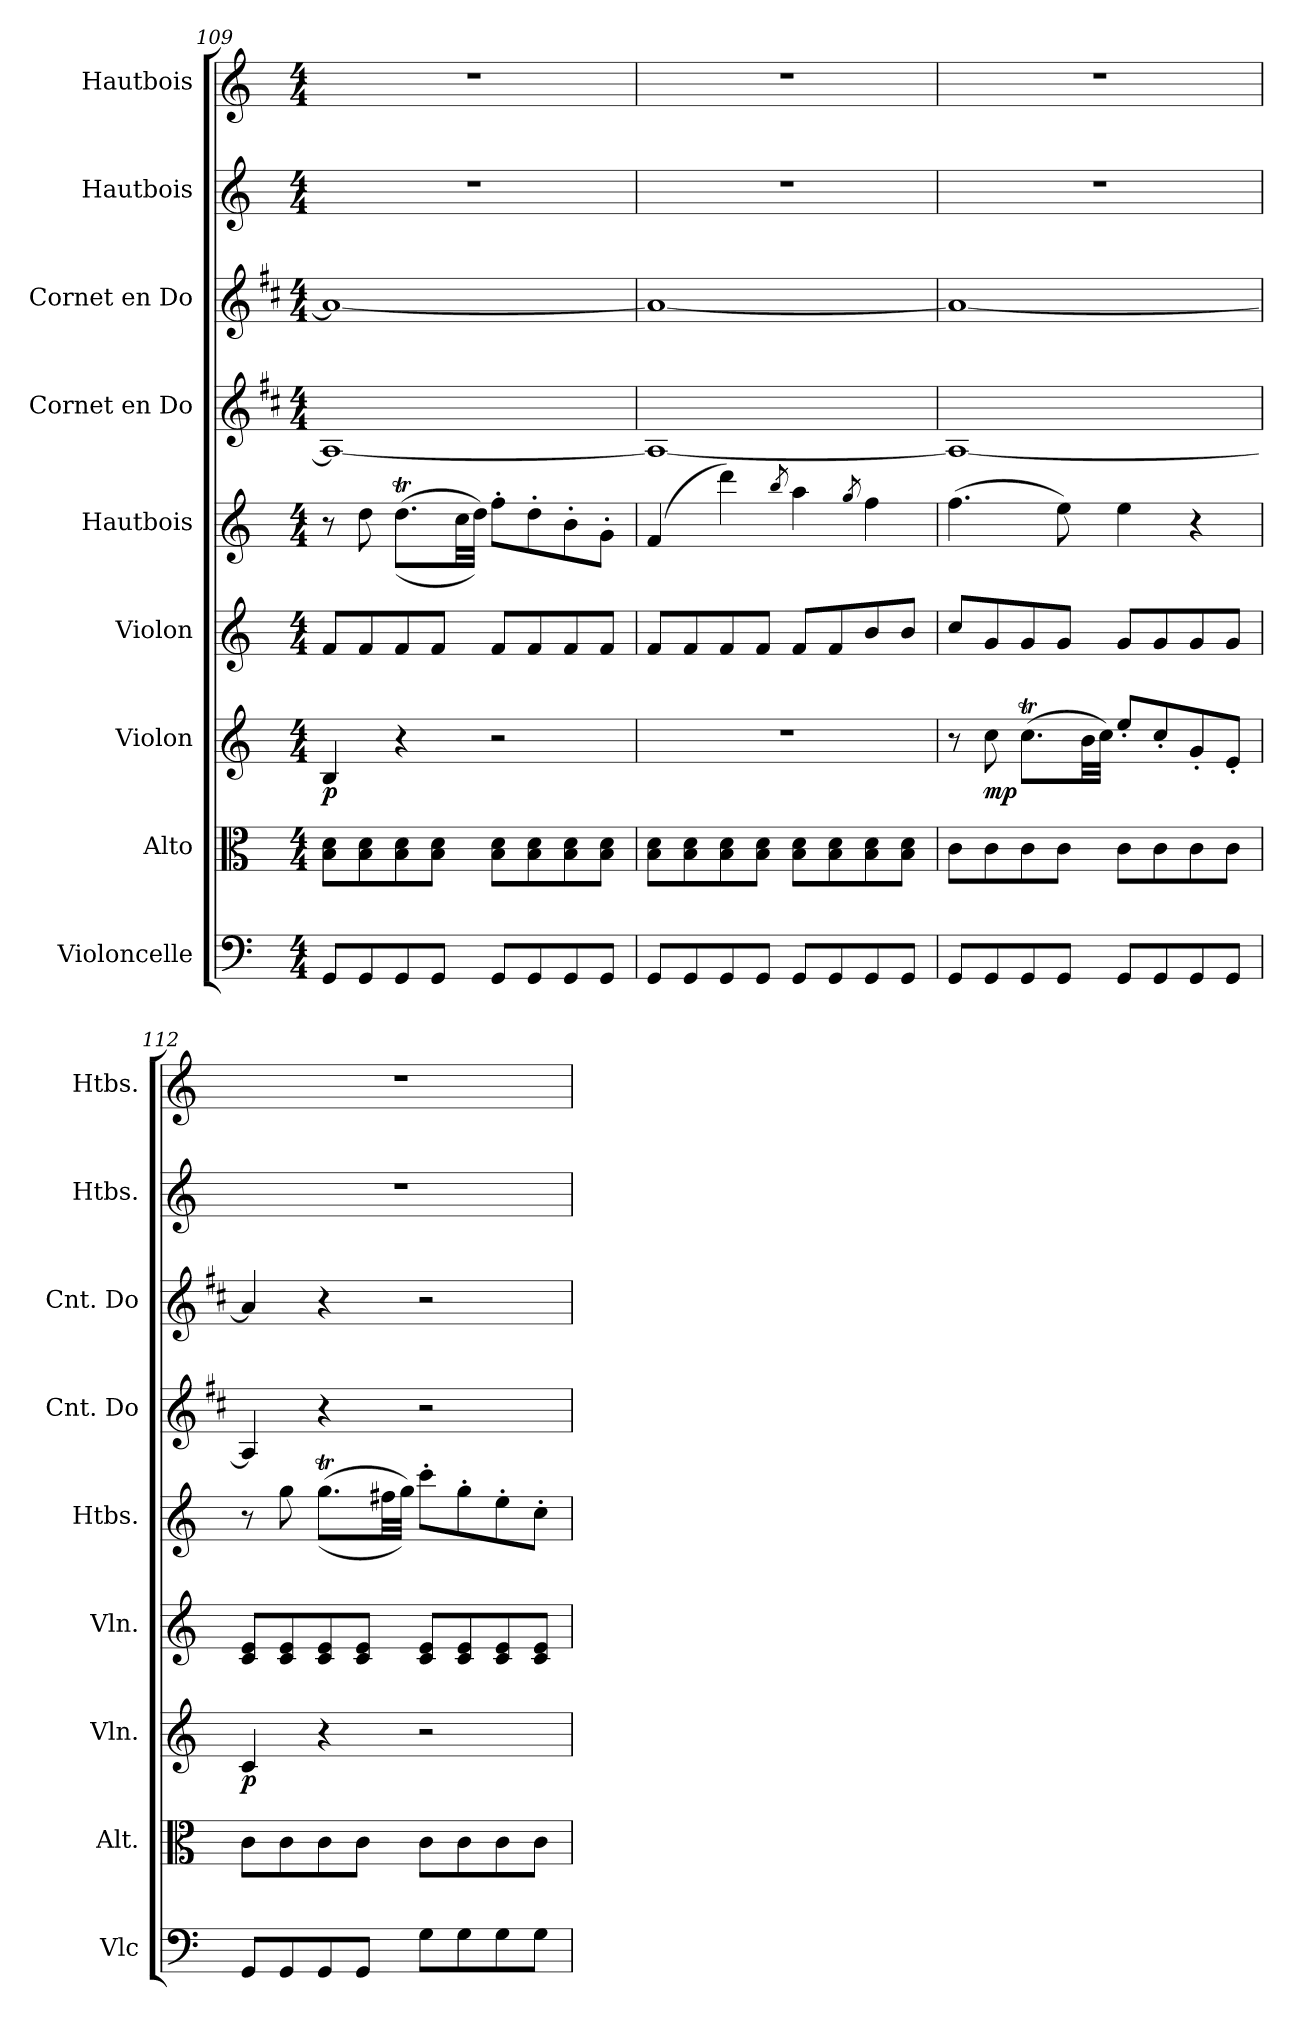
**kern	**kern	**kern	**dynam	**kern	**kern	**kern	**kern	**kern	**kern
*part9	*part8	*part7	*part7	*part6	*part5	*part4	*part3	*part2	*part1
*staff9	*staff8	*staff7	*staff7	*staff6	*staff5	*staff4	*staff3	*staff2	*staff1
*I"Violoncelle	*I"Alto	*I"Violon	*	*I"Violon	*I"Hautbois	*I"Cornet en Do	*I"Cornet en Do	*I"Hautbois	*I"Hautbois
*I'Vlc	*I'Alt.	*I'Vln.	*	*I'Vln.	*I'Htbs.	*I'Cnt. Do	*I'Cnt. Do	*I'Htbs.	*I'Htbs.
*clefF4	*clefC3	*clefG2	*	*clefG2	*clefG2	*clefG2	*clefG2	*clefG2	*clefG2
*	*	*	*	*	*	*ITrd1c2	*ITrd1c2	*	*
*k[]	*k[]	*k[]	*	*k[]	*k[]	*k[]	*k[]	*k[]	*k[]
*M4/4	*M4/4	*M4/4	*	*M4/4	*M4/4	*M4/4	*M4/4	*M4/4	*M4/4
=109	=109	=109	=109	=109	=109	=109	=109	=109	=109
!	!	!	!LO:DY:b	!	!	!	!	!	!
8GG/L	8B\ 8d\L	4B/	p	8f/L	8r	1G_	1g_	1r	1r
8GG/	8B\ 8d\	.	.	8f/	8dd\	.	.	.	.
8GG/	8B\ 8d\	4r	.	8f/	((8.ddT\L	.	.	.	.
8GG/J	8B\ 8d\J	.	.	8f/J	.	.	.	.	.
.	.	.	.	.	32cc\LL	.	.	.	.
.	.	.	.	.	32dd\JJJ))	.	.	.	.
8GG/L	8B\ 8d\L	2r	.	8f/L	8ff'\L	.	.	.	.
8GG/	8B\ 8d\	.	.	8f/	8dd'\	.	.	.	.
8GG/	8B\ 8d\	.	.	8f/	8b'\	.	.	.	.
8GG/J	8B\ 8d\J	.	.	8f/J	8g'\J	.	.	.	.
=110	=110	=110	=110	=110	=110	=110	=110	=110	=110
8GG/L	8B\ 8d\L	1r	.	8f/L	(4f/	1G_	1g_	1r	1r
8GG/	8B\ 8d\	.	.	8f/	.	.	.	.	.
8GG/	8B\ 8d\	.	.	8f/	4ddd\)	.	.	.	.
8GG/J	8B\ 8d\J	.	.	8f/J	.	.	.	.	.
.	.	.	.	.	8qbb/	.	.	.	.
8GG/L	8B\ 8d\L	.	.	8f/L	4aa\	.	.	.	.
8GG/	8B\ 8d\	.	.	8f/	.	.	.	.	.
.	.	.	.	.	8qgg/	.	.	.	.
8GG/	8B\ 8d\	.	.	8b/	4ff\	.	.	.	.
8GG/J	8B\ 8d\J	.	.	8b/J	.	.	.	.	.
!!LO:PB:g=z
=111	=111	=111	=111	=111	=111	=111	=111	=111	=111
8GG/L	8c\L	8r	.	8cc/L	(4.ff\	1G_	1g_	1r	1r
!	!	!	!LO:DY:b	!	!	!	!	!	!
8GG/	8c\	8cc\	mp	8g/	.	.	.	.	.
8GG/	8c\	(8.ccT\L	.	8g/	.	.	.	.	.
8GG/J	8c\J	.	.	8g/J	8ee\)	.	.	.	.
.	.	32b\LL	.	.	.	.	.	.	.
.	.	32cc\JJJ)	.	.	.	.	.	.	.
8GG/L	8c\L	8ee'/L	.	8g/L	4ee\	.	.	.	.
8GG/	8c\	8cc'/	.	8g/	.	.	.	.	.
8GG/	8c\	8g'/	.	8g/	4r	.	.	.	.
8GG/J	8c\J	8e'/J	.	8g/J	.	.	.	.	.
=112	=112	=112	=112	=112	=112	=112	=112	=112	=112
!	!	!	!LO:DY:b	!	!	!	!	!	!
8GG/L	8c\L	4c/	p	8c/ 8e/L	8r	4G/]	4g/]	1r	1r
8GG/	8c\	.	.	8c/ 8e/	8gg\	.	.	.	.
8GG/	8c\	4r	.	8c/ 8e/	((8.ggT\L	4r	4r	.	.
8GG/J	8c\J	.	.	8c/ 8e/J	.	.	.	.	.
.	.	.	.	.	32ff#X\LL	.	.	.	.
.	.	.	.	.	32gg\JJJ))	.	.	.	.
8G\L	8c\L	2r	.	8c/ 8e/L	8ccc'\L	2r	2r	.	.
8G\	8c\	.	.	8c/ 8e/	8gg'\	.	.	.	.
8G\	8c\	.	.	8c/ 8e/	8ee'\	.	.	.	.
8G\J	8c\J	.	.	8c/ 8e/J	8cc'\J	.	.	.	.
=	=	=	=	=	=	=	=	=	=
*-	*-	*-	*-	*-	*-	*-	*-	*-	*-
